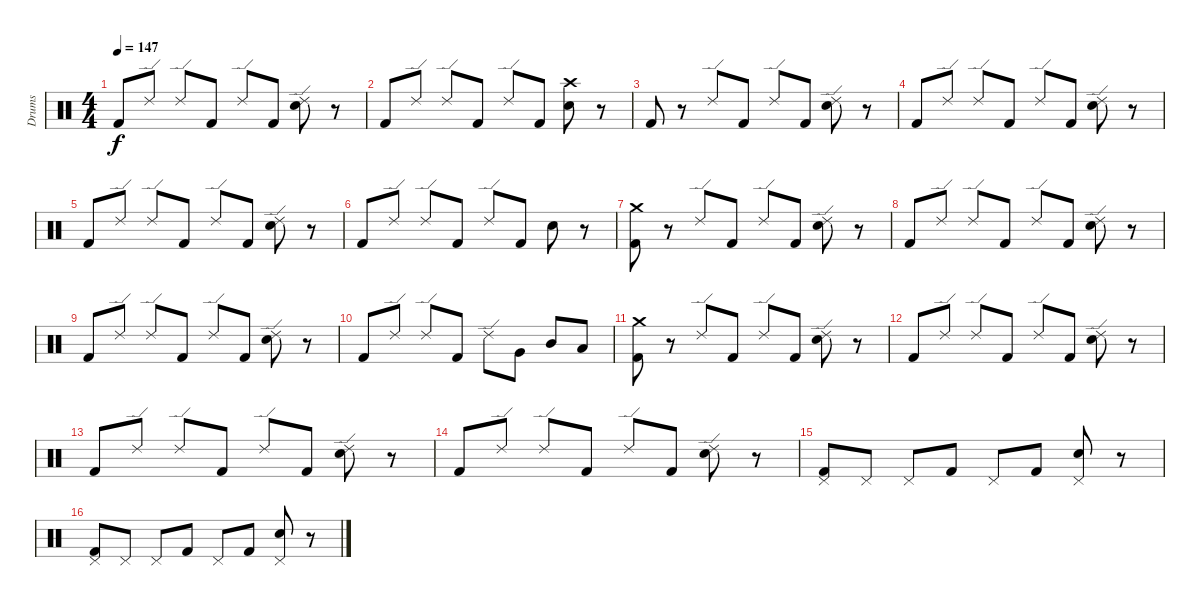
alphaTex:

\track ("Drums" "Drums") {instrument percussion}
\staff {score}
\articulation defaults
\ts (4 4)
\tempo 147
\clef neutral
\ks c "Kick (hit) 2".8{dy f} "Ride (edge) 2".8 "Ride (edge) 2".8 "Kick (hit) 2".8 "Ride (edge) 2".8 "Kick (hit) 2".8
("Ride (edge) 2" "Snare (hit) 2").8 r.8 |
"Kick (hit) 2".8 "Ride (edge) 2".8 "Ride (edge) 2".8 "Kick (hit) 2".8 "Ride (edge) 2".8 "Kick (hit) 2".8 ("Crash high (hit)" "Snare (hit) 2").8 r.8 |
"Kick (hit) 2".8 r.8 "Ride (edge) 2".8 "Kick (hit) 2".8 "Ride (edge) 2".8 "Kick (hit) 2".8 ("Ride (edge) 2" "Snare (hit) 2").8 r.8 |
"Kick (hit) 2".8 "Ride (edge) 2".8 "Ride (edge) 2".8 "Kick (hit) 2".8 "Ride (edge) 2".8 "Kick (hit) 2".8 ("Ride (edge) 2" "Snare (hit) 2").8 r.8 |
"Kick (hit) 2".8 "Ride (edge) 2".8 "Ride (edge) 2".8 "Kick (hit) 2".8 "Ride (edge) 2".8 "Kick (hit) 2".8 ("Ride (edge) 2" "Snare (hit) 2").8 r.8 |
"Kick (hit) 2".8 "Ride (edge) 2".8 "Ride (edge) 2".8 "Kick (hit) 2".8 "Ride (edge) 2".8 "Kick (hit) 2".8 "Snare (hit) 2".8 r.8 |
("Crash medium (hit)" "Kick (hit) 2").8 r.8 "Ride (edge) 2".8 "Kick (hit) 2".8 "Ride (edge) 2".8 "Kick (hit) 2".8 ("Ride (edge) 2" "Snare (hit) 2").8 r.8 |
"Kick (hit) 2".8 "Ride (edge) 2".8 "Ride (edge) 2".8 "Kick (hit) 2".8 "Ride (edge) 2".8 "Kick (hit) 2".8 ("Ride (edge) 2" "Snare (hit) 2").8 r.8 |
"Kick (hit) 2".8 "Ride (edge) 2".8 "Ride (edge) 2".8 "Kick (hit) 2".8 "Ride (edge) 2".8 "Kick (hit) 2".8 ("Ride (edge) 2" "Snare (hit) 2").8 r.8 |
"Kick (hit) 2".8 "Ride (edge) 2".8 "Ride (edge) 2".8 "Kick (hit) 2".8 "Ride (edge) 2".8 "Very Low Tom (hit)".8 "Mid Tom (hit)".8 "Low Tom (hit)".8 |
("Crash medium (hit)" "Kick (hit) 2").8 r.8 "Ride (edge) 2".8 "Kick (hit) 2".8 "Ride (edge) 2".8 "Kick (hit) 2".8 ("Ride (edge) 2" "Snare (hit) 2").8 r.8 |
"Kick (hit) 2".8 "Ride (edge) 2".8 "Ride (edge) 2".8 "Kick (hit) 2".8 "Ride (edge) 2".8 "Kick (hit) 2".8 ("Ride (edge) 2" "Snare (hit) 2").8 r.8 |
"Kick (hit) 2".8 "Ride (edge) 2".8 "Ride (edge) 2".8 "Kick (hit) 2".8 "Ride (edge) 2".8 "Kick (hit) 2".8 ("Ride (edge) 2" "Snare (hit) 2").8 r.8 |
"Kick (hit) 2".8 "Ride (edge) 2".8 "Ride (edge) 2".8 "Kick (hit) 2".8 "Ride (edge) 2".8 "Kick (hit) 2".8 ("Ride (edge) 2" "Snare (hit) 2").8 r.8 |
("Pedal Hi-Hat (hit)" "Kick (hit) 2").8 "Pedal Hi-Hat (hit)".8 "Pedal Hi-Hat (hit)".8 "Kick (hit) 2".8 "Pedal Hi-Hat (hit)".8 "Kick (hit) 2".8 ("Pedal Hi-Hat (hit)" "Snare (hit) 2").8 r.8 |
("Pedal Hi-Hat (hit)" "Kick (hit) 2").8 "Pedal Hi-Hat (hit)".8 "Pedal Hi-Hat (hit)".8 "Kick (hit) 2".8 "Pedal Hi-Hat (hit)".8 "Kick (hit) 2".8 ("Pedal Hi-Hat (hit)" "Snare (hit) 2").8 r.8
